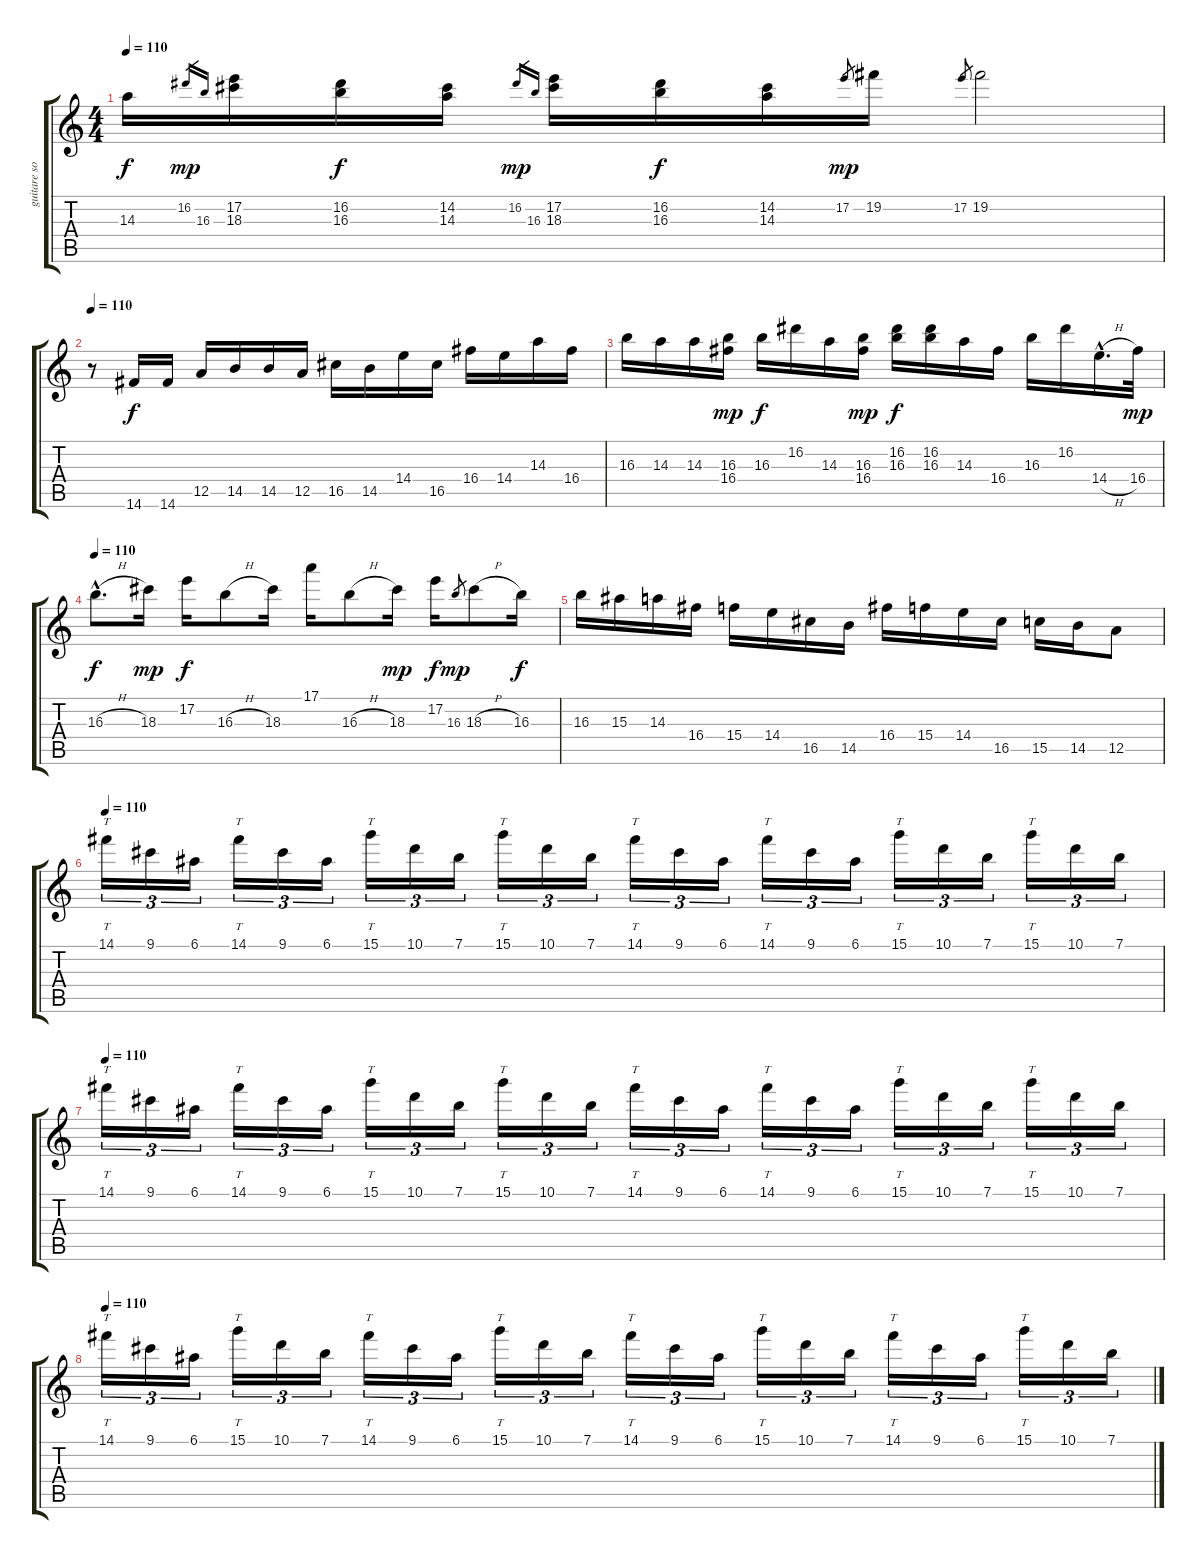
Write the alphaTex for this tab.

\track ("guitare solo" "guitare so") {instrument overdrivenguitar}
\staff {score tabs}
\tuning (E4 B3 G3 D3 A2 E2) {hide}
\ts (4 4)
\tempo 110
\clef g2
\ks c
14.3.16{dy f} 16.2.16{gr dy mp} 16.3.16{gr} (17.2 18.3).16 (16.2 16.3).16{dy f} (14.2 14.3).16 16.2.16{gr dy mp} 16.3.16{gr} (17.2 18.3).16 (16.2 16.3).16{dy f} (14.2 14.3).16 17.2.8{gr dy mp} 19.2.16 17.2.8{gr} 19.2.2 |
\tempo 110
r.8 14.6.16{dy f} 14.6.16 12.5.16 14.5.16 14.5.16 12.5.16 16.5.16 14.5.16 14.4.16 16.5.16 16.4.16 14.4.16 14.3.16 16.4.16 |
16.3.16 14.3.16 14.3.16 (16.3 16.4).16{dy mp} 16.3.16{dy f} 16.2.16 14.3.16 (16.3 16.4).16{dy mp} (16.2 16.3).16{dy f} (16.2 16.3).16 14.3.16 16.4.16 16.3.16 16.2.16 14.4{h hac}.16{d} 16.4.32{dy mp} |
\tempo 110
16.3{h hac}.8{d dy f} 18.3.16{dy mp} 17.2.16{dy f} 16.3{h}.8 18.3.16 17.1.16 16.3{h}.8 18.3.16{dy mp} 17.2.16{dy f} 16.3.8{gr dy mp} 18.3{h}.8 16.3.16{dy f} |
16.3.16 15.3.16 14.3.16 16.4.16 15.4.16 14.4.16 16.5.16 14.5.16 16.4.16 15.4.16 14.4.16 16.5.16 15.5.16 14.5.16 12.5.8 |
\tempo 110
14.1.16{tt tu (3 2)} 9.1.16{tu (3 2)} 6.1.16{tu (3 2)} 14.1.16{tt tu (3 2)} 9.1.16{tu (3 2)} 6.1.16{tu (3 2)} 15.1.16{tt tu (3 2)} 10.1.16{tu (3 2)} 7.1.16{tu (3 2)} 15.1.16{tt tu (3 2)} 10.1.16{tu (3 2)} 7.1.16{tu (3 2)} 14.1.16{tt tu (3 2)} 9.1.16{tu (3 2)} 6.1.16{tu (3 2)} 14.1.16{tt tu (3 2)} 9.1.16{tu (3 2)} 6.1.16{tu (3 2)} 15.1.16{tt tu (3 2)} 10.1.16{tu (3 2)} 7.1.16{tu (3 2)} 15.1.16{tt tu (3 2)} 10.1.16{tu (3 2)} 7.1.16{tu (3 2)} |
\tempo 110
14.1.16{tt tu (3 2)} 9.1.16{tu (3 2)} 6.1.16{tu (3 2)} 14.1.16{tt tu (3 2)} 9.1.16{tu (3 2)} 6.1.16{tu (3 2)} 15.1.16{tt tu (3 2)} 10.1.16{tu (3 2)} 7.1.16{tu (3 2)} 15.1.16{tt tu (3 2)} 10.1.16{tu (3 2)} 7.1.16{tu (3 2)} 14.1.16{tt tu (3 2)} 9.1.16{tu (3 2)} 6.1.16{tu (3 2)} 14.1.16{tt tu (3 2)} 9.1.16{tu (3 2)} 6.1.16{tu (3 2)} 15.1.16{tt tu (3 2)} 10.1.16{tu (3 2)} 7.1.16{tu (3 2)} 15.1.16{tt tu (3 2)} 10.1.16{tu (3 2)} 7.1.16{tu (3 2)} |
\tempo 110
14.1.16{tt tu (3 2)} 9.1.16{tu (3 2)} 6.1.16{tu (3 2)} 15.1.16{tt tu (3 2)} 10.1.16{tu (3 2)} 7.1.16{tu (3 2)} 14.1.16{tt tu (3 2)} 9.1.16{tu (3 2)} 6.1.16{tu (3 2)} 15.1.16{tt tu (3 2)} 10.1.16{tu (3 2)} 7.1.16{tu (3 2)} 14.1.16{tt tu (3 2)} 9.1.16{tu (3 2)} 6.1.16{tu (3 2)} 15.1.16{tt tu (3 2)} 10.1.16{tu (3 2)} 7.1.16{tu (3 2)} 14.1.16{tt tu (3 2)} 9.1.16{tu (3 2)} 6.1.16{tu (3 2)} 15.1.16{tt tu (3 2)} 10.1.16{tu (3 2)} 7.1.16{tu (3 2)}
